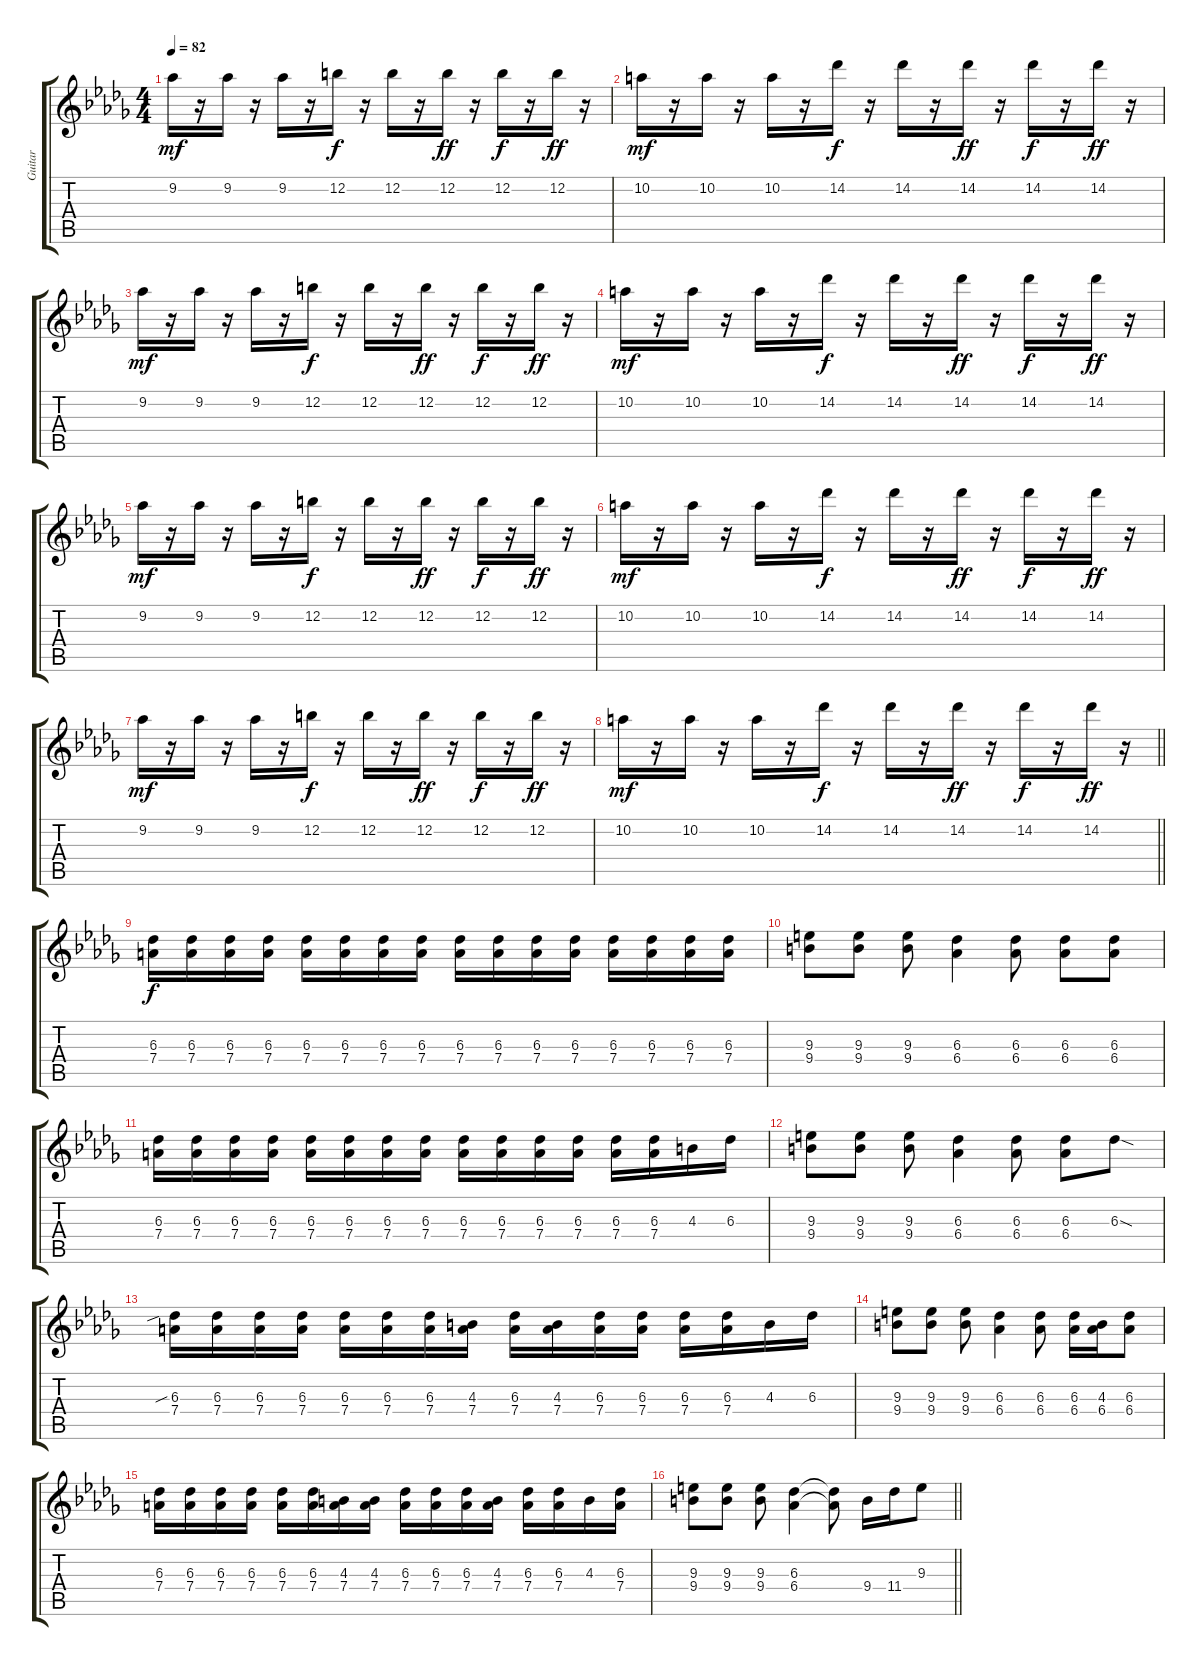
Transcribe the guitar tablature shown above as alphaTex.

\track ("Guitar" "Guitar") {instrument overdrivenguitar}
\staff {score tabs}
\tuning (E4 B3 G3 D3 A2 E2) {hide}
\ts (4 4)
\section ("" "")
\tempo 82
\clef g2
\ks db
9.2.16{dy mf volume 13 instrument overdrivenguitar} r.16{volume 3} 9.2.16 r.16 9.2.16 r.16 12.2.16{dy f volume 13} r.16{volume 2} 12.2.16{balance 15} r.16 12.2.16{dy ff balance 1} r.16 12.2.16{dy f balance 8} r.16 12.2.16{dy ff} r.16 |
10.2.16{dy mf volume 13 instrument overdrivenguitar} r.16{volume 3} 10.2.16 r.16 10.2.16 r.16 14.2.16{dy f volume 13} r.16{volume 2} 14.2.16{balance 15} r.16 14.2.16{dy ff balance 1} r.16 14.2.16{dy f balance 8} r.16 14.2.16{dy ff} r.16 |
9.2.16{dy mf volume 13 instrument overdrivenguitar} r.16{volume 3} 9.2.16 r.16 9.2.16 r.16 12.2.16{dy f volume 13} r.16{volume 2} 12.2.16{balance 15} r.16 12.2.16{dy ff balance 1} r.16 12.2.16{dy f balance 8} r.16 12.2.16{dy ff} r.16 |
10.2.16{dy mf volume 13 instrument overdrivenguitar} r.16{volume 3} 10.2.16 r.16 10.2.16 r.16 14.2.16{dy f volume 13} r.16{volume 2} 14.2.16{balance 15} r.16 14.2.16{dy ff balance 1} r.16 14.2.16{dy f balance 8} r.16 14.2.16{dy ff} r.16 |
9.2.16{dy mf volume 13 instrument overdrivenguitar} r.16{volume 3} 9.2.16 r.16 9.2.16 r.16 12.2.16{dy f volume 13} r.16{volume 2} 12.2.16{balance 15} r.16 12.2.16{dy ff balance 1} r.16 12.2.16{dy f balance 8} r.16 12.2.16{dy ff} r.16 |
10.2.16{dy mf volume 13 instrument overdrivenguitar} r.16{volume 3} 10.2.16 r.16 10.2.16 r.16 14.2.16{dy f volume 13} r.16{volume 2} 14.2.16{balance 15} r.16 14.2.16{dy ff balance 1} r.16 14.2.16{dy f balance 8} r.16 14.2.16{dy ff} r.16 |
9.2.16{dy mf volume 13 instrument overdrivenguitar} r.16{volume 3} 9.2.16 r.16 9.2.16 r.16 12.2.16{dy f volume 13} r.16{volume 2} 12.2.16{balance 15} r.16 12.2.16{dy ff balance 1} r.16 12.2.16{dy f balance 8} r.16 12.2.16{dy ff} r.16 |
\barLineRight lightlight
10.2.16{dy mf volume 13 instrument overdrivenguitar} r.16{volume 3} 10.2.16 r.16 10.2.16 r.16 14.2.16{dy f volume 13} r.16{volume 2} 14.2.16{balance 15} r.16 14.2.16{dy ff balance 1} r.16 14.2.16{dy f balance 8} r.16 14.2.16{dy ff} r.16 |
\section ("" "")
(6.3 7.4).16{dy f volume 13 instrument overdrivenguitar} (6.3 7.4).16 (6.3 7.4).16 (6.3 7.4).16 (6.3 7.4).16 (6.3 7.4).16 (6.3 7.4).16 (6.3 7.4).16 (6.3 7.4).16 (6.3 7.4).16 (6.3 7.4).16 (6.3 7.4).16 (6.3 7.4).16 (6.3 7.4).16 (6.3 7.4).16 (6.3 7.4).16 |
(9.3 9.4).8 (9.3 9.4).8 (9.3 9.4).8 (6.3 6.4).4 (6.3 6.4).8 (6.3 6.4).8 (6.3 6.4).8 |
(6.3 7.4).16 (6.3 7.4).16 (6.3 7.4).16 (6.3 7.4).16 (6.3 7.4).16 (6.3 7.4).16 (6.3 7.4).16 (6.3 7.4).16 (6.3 7.4).16 (6.3 7.4).16 (6.3 7.4).16 (6.3 7.4).16 (6.3 7.4).16 (6.3 7.4).16 4.3.16 6.3.16 |
(9.3 9.4).8 (9.3 9.4).8 (9.3 9.4).8 (6.3 6.4).4 (6.3 6.4).8 (6.3 6.4).8 6.3{sod}.8 |
(6.3{sib} 7.4).16 (6.3 7.4).16 (6.3 7.4).16 (6.3 7.4).16 (6.3 7.4).16 (6.3 7.4).16 (6.3 7.4).16 (4.3 7.4).16 (6.3 7.4).16 (4.3 7.4).16 (6.3 7.4).16 (6.3 7.4).16 (6.3 7.4).16 (6.3 7.4).16 4.3.16 6.3.16 |
(9.3 9.4).8 (9.3 9.4).8 (9.3 9.4).8 (6.3 6.4).4 (6.3 6.4).8 (6.3 6.4).16 (4.3 6.4).16 (6.3 6.4).8 |
(6.3 7.4).16 (6.3 7.4).16 (6.3 7.4).16 (6.3 7.4).16 (6.3 7.4).16 (6.3 7.4).16 (4.3 7.4).16 (4.3 7.4).16 (6.3 7.4).16 (6.3 7.4).16 (6.3 7.4).16 (4.3 7.4).16 (6.3 7.4).16 (6.3 7.4).16 4.3.16 (6.3 7.4).16 |
\barLineRight lightlight
(9.3 9.4).8 (9.3 9.4).8 (9.3 9.4).8 (6.3 6.4).4 (6.3{t} 6.4{t}).8 9.4.16{instrument distortionguitar} 11.4.16 9.3.8
